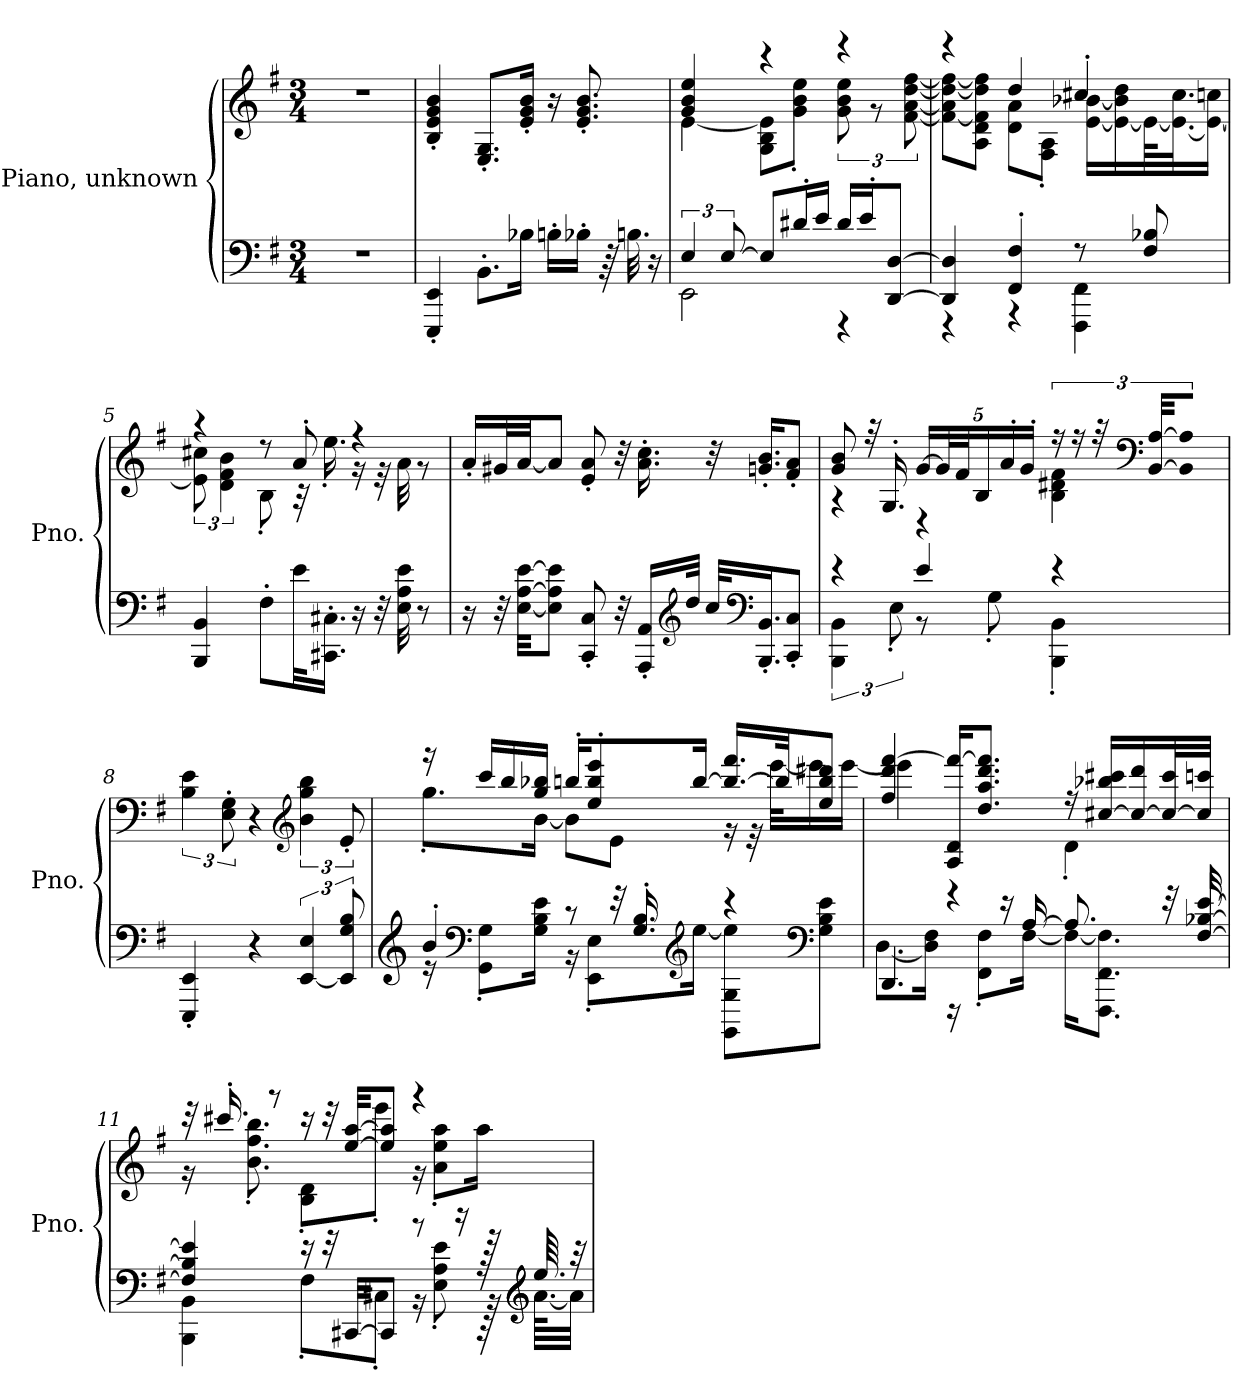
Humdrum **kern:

**kern	**kern
*part1	*part1
*staff2	*staff1
*I"Piano, unknown	*
*I'Pno.	*
*clefF4	*clefG2
*k[f#]	*k[f#]
*M3/4	*M3/4
*MM158	*MM158
=1	=1
2.r	2.r
=2	=2
4EEE/' 4EE/'	4B/' 4e/' 4g/' 4b/'
8.BB'\L	8.E/' 8.G/'L
16B-X\Jk	16e/' 16g/' 16b/'Jk
16Bn'\LL	16r
16B-X'\JJ	8.e/' 8.g/' 8.b/'
64r	.
32.Bn\	.
16r	.
=3	=3
*^	*^
6E/	2EE\	4g/ 4b/ 4ee/	[4e\
[12E/	.	.	.
8E/L]	.	4r	8G\ 8B\ 8e\]L
16d#X'/L	.	.	8g\' 8b\' 8ee\'J
16e/JJ	.	.	.
16d#/LL	4r	4r	12g\ 12b\ 12ee\
16e'/J	.	.	.
.	.	.	12r
[8DD/ [8D/J	.	.	.
.	.	.	[12f#\ [12a\ [12dd\ [12ff#\
=4	=4	=4	=4
4DD/] 4D/]	4r	4r	8f#\_ 8a\] 8dd\_ 8ff#\_L
.	.	.	8A\ 8d\ 8f#\] 8dd\] 8ff#\]J
4FF#/' 4F#/'	4r	4dd/	8d\ 8a\L
.	.	.	8F#\' 8A\'J
8r	4FFF#\ 4FF#\	4cc#X'/	[16e\ [16b-X\LL
.	.	.	16e\_ 16b-\] 16dd\
8F#/ 8B-X/	.	.	64e\KL_
.	.	.	32.e\_ 32.cc#\J
.	.	.	16e\_ 16ccn\JJ
*v	*v	*	*
!!LO:LB:g=z	!!
=5	=5	=5
4BBB/ 4BB/	4r	12e\] 12cc#X\
.	.	6d\ 6f#\ 6b\
8F#'\L	8r	8B'\
32e\KL	8a'/	32r
16.CC#X\' 16.C#X\'JJ	.	16.ee'\
16r	4r	16r
32r	.	32r
32E\ 32A\ 32e\	.	32a\
8r	.	8r
*	*v	*v
=6	=6
16r	16a'/LL
32r	32g#X/L
[32E\ [32A\ [32e\KKL	[32a/JJ
8E\] 8A\] 8e\]J	8a/J]
8CC/' 8C/'	8e/' 8a/'
32r	32r
16AAA/' 16AA/'LL	16.a\' 16.cc\'
*clefG2	*
32dd/JJk	.
32cc/KLL	32r
*clefF4	*
16.BBB/' 16.BB/'J	16.gn/' 16.b/'KL
8CC/' 8C/'J	8f#/' 8a/'J
!!LO:LB:g=z
=7	=7
*^	*^
4r	6BBB\ 6BB\	8g/ 8b/	4r
.	.	32r	.
.	.	16.G'/	.
.	12E'\	.	.
*	*	*Xbrackettup	*
4e/	8r	[20g/LL	4r
.	.	40g/L]	.
.	.	40f#/J	.
.	.	20B/	.
.	8G'\	.	.
.	.	20a'/	.
.	.	20g'/JJ	.
*	*	*brackettup	*
4r	4BBB\' 4BB\'	24r	4B\ 4d#X\ 4f#\
.	.	24r	.
.	.	48r	.
*	*	*clefF4	*
.	.	[48BB/ [48A/KKL	.
.	.	8BB/] 8A/]J	.
*v	*v	*	*
*	*v	*v
=8	=8
4EEE/' 4EE/'	6B\ 6e\
.	12E\' 12G\'
4r	4r
*	*clefG2
[6EE/ 6E/	6b\ 6gg\ 6bb\
12EE/] 12G/ 12B/	12e'/
!!LO:LB:g=z
=9	=9
*clefG2	*
*^	*^
4b'/	16r	16r	8.gg'\L
*clefF4	*	*	*
.	8GG\' 8G\'L	16ccc/LL	.
.	.	16bb/	.
.	16G\ 16B\ 16e\Jk	16gg/ 16bb-X/JJ	[16b\Jk
8r	16r	16bbn'/KL	8b\L]
.	8EE\' 8E\'L	8ee/' 8bb/' 8eee/'	.
32r	.	.	8e\J
16.G/' 16.B/'	.	.	.
*clefG2	*	*	*
.	[16ee\Jk	[16bb/Jk	.
4r	8GG\ 8G\ 8ee\]L	16.bb/_ 16.fff#/LL	16r
.	.	.	32r
.	.	32bb/JK]	[32eee\KLL
*clefF4	*	*	*
.	8G\ 8B\ 8e\J	8ee/ 8bb/ 8ddd#X/J	16eee\]
.	.	.	[16eee\JJ
=10	=10	=10	=10
4.DD/	[8.D\L	4ff#/ 4ddd/ [4fff#/	4eee\]
.	16D\] 16F#\Jk	.	.
.	16r	16A/ 16d/ 16fff#/_KL	4r
.	8FF#\' 8F#\'L	8.dd/ 8.aa/ 8.ddd/ 8.fff#/]J	.
16r	.	.	.
[16A/	[16F#\Jk	.	.
8.A/]	16F#\KL_	16r	4d'\
.	8.FFF#\ 8.FF#\ 8.F#\]J	[16cc#X/ 16bb-X/ 16ccc#X/LL	.
.	.	16cc#/_ 16ddd/	.
32r	.	32cc#/_ 32ccc#/L	.
[32F#/ [32B-X/ [32e/	.	32cc#/] 32cccn/JJJ	.
!!LO:LB:g=z	!!
=11	=11	=11	=11
4F#/] 4B-/] 4e/]	4BBB\ 4BB\	32r	16r
.	.	16.ccc#X'/	.
.	.	.	8.b\' 8.ff#\' 8.bb\'
.	.	8r	.
16r	8F#'\L	16r	8B\' 8d\'L
32r	.	32r	.
[32CC#X/KKL	.	[32ee/ [32aa/KKL	.
8CC#/J]	8C#X'\J	8ee/] 8aa/]J	8eee'\J
8r	16r	4r	16r
.	8E\' 8A\' 8e\'	.	8a\' 8ee\' 8aa\'L
16r	.	.	.
128r	128r	.	16aa\Jk
*clefG2	*	*	*
64.ee/	[64.a\KLLL	.	.
32r	32a\JJJ]	.	.
*v	*v	*	*
*	*v	*v
=	=
*-	*-
